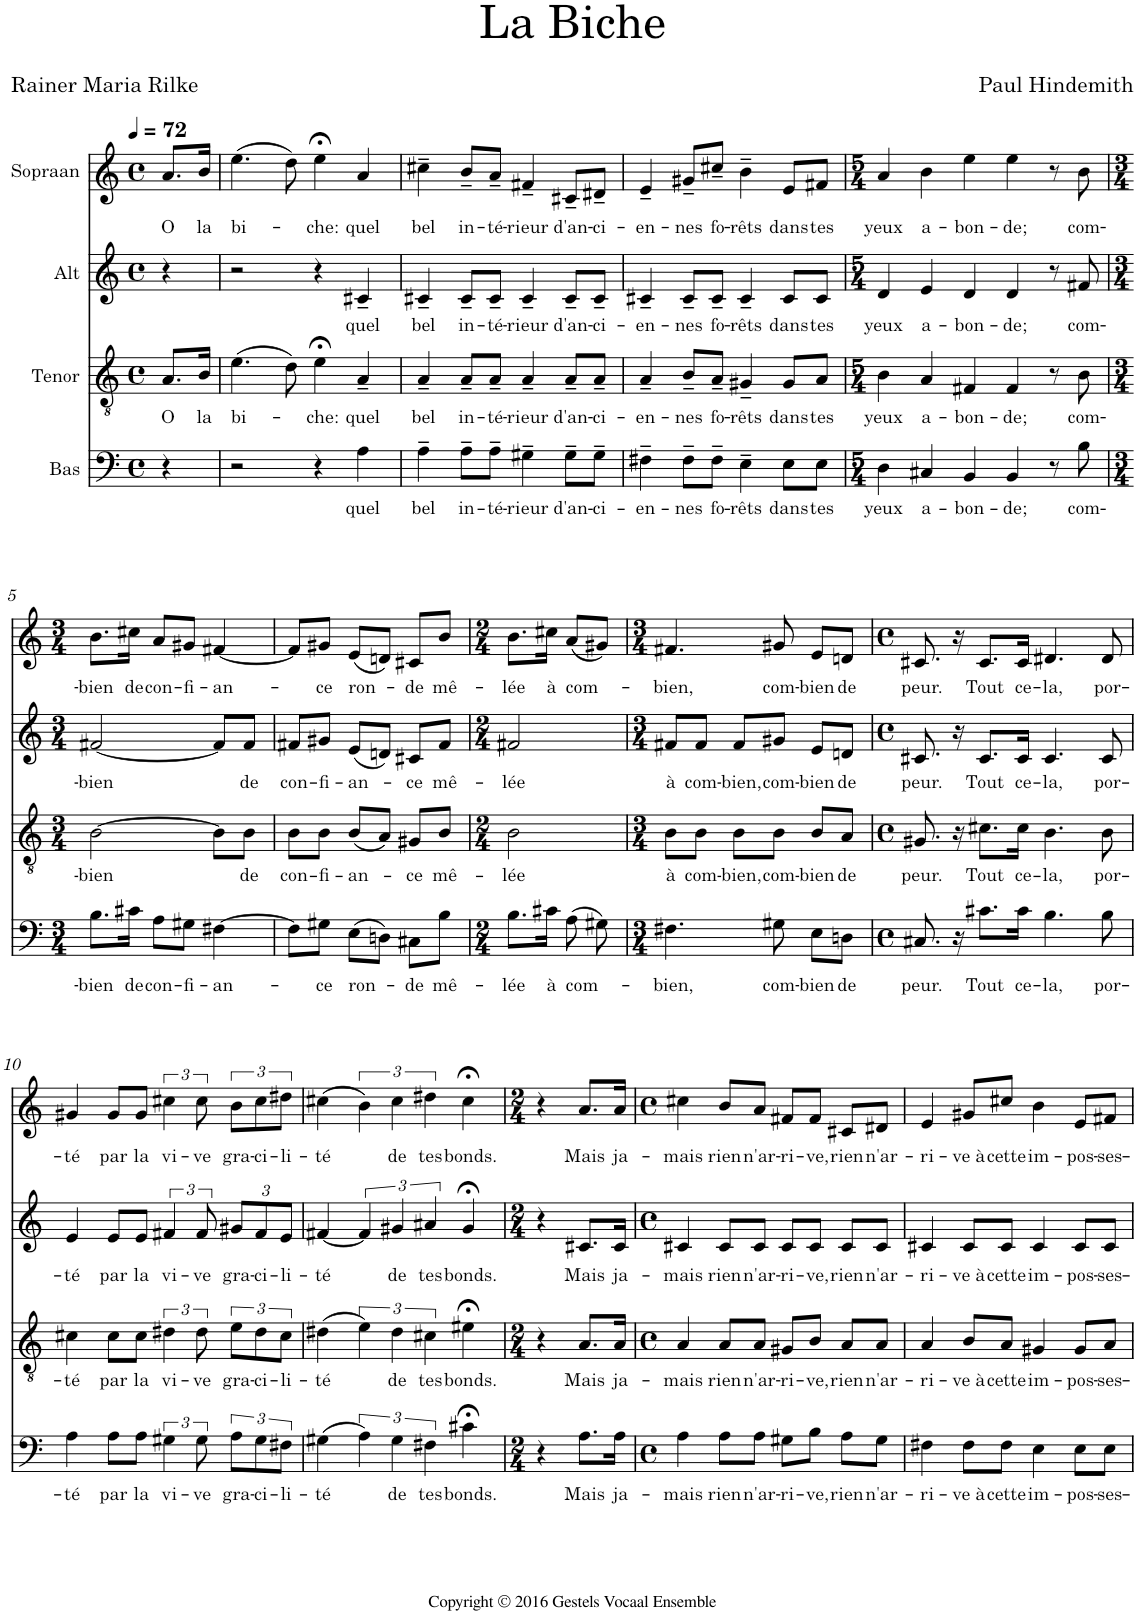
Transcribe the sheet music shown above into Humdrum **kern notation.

**kern	**text	**kern	**text	**kern	**text	**kern	**text
*part4	*part4	*part3	*part3	*part2	*part2	*part1	*part1
*staff4	*staff4	*staff3	*staff3	*staff2	*staff2	*staff1	*staff1
*I"Bas	*	*I"Tenor	*	*I"Alt	*	*I"Sopraan	*
*clefF4	*	*clefGv2	*	*clefG2	*	*clefG2	*
*k[]	*	*k[]	*	*k[]	*	*k[]	*
*M4/4	*	*M4/4	*	*M4/4	*	*M4/4	*
*met(c)	*	*met(c)	*	*met(c)	*	*met(c)	*
*MM72	*	*MM72	*	*MM72	*	*MM72	*
=	=	=	=	=	=	=	=
!	!	!	!LO:LY:b	!	!	!	!LO:LY:b
4r	.	8.A/L	O	4r	.	8.a/L	O
!	!	!	!LO:LY:b	!	!	!	!LO:LY:b
.	.	16B/Jk	la	.	.	16b/Jk	la
=1	=1	=1	=1	=1	=1	=1	=1
!	!	!	!LO:LY:b	!	!	!	!LO:LY:b
2r	.	(4.e\	bi-	2r	.	(4.ee\	bi-
.	.	8d\)	.	.	.	8dd\)	.
!	!	!	!LO:LY:b	!	!	!	!LO:LY:b
4r	.	4e;<\	-che:	4r	.	4ee;<\	-che:
!	!LO:LY:b	!	!LO:LY:b	!	!LO:LY:b	!	!LO:LY:b
4A\	quel	4A~/	quel	4c#X~/	quel	4a/	quel
=2	=2	=2	=2	=2	=2	=2	=2
!	!LO:LY:b	!	!LO:LY:b	!	!LO:LY:b	!	!LO:LY:b
4A~\	bel	4A~/	bel	4c#X~/	bel	4cc#X~\	bel
!	!LO:LY:b	!	!LO:LY:b	!	!LO:LY:b	!	!LO:LY:b
8A~\L	in-	8A~/L	in-	8c#~/L	in-	8b~/L	in-
!	!LO:LY:b	!	!LO:LY:b	!	!LO:LY:b	!	!LO:LY:b
8A~\J	-té-	8A~/J	-té-	8c#~/J	-té-	8a~/J	-té-
!	!LO:LY:b	!	!LO:LY:b	!	!LO:LY:b	!	!LO:LY:b
4G#X~\	-rieur	4A~/	-rieur	4c#~/	-rieur	4f#X~/	-rieur
!	!LO:LY:b	!	!LO:LY:b	!	!LO:LY:b	!	!LO:LY:b
8G#~\L	d'an-	8A~/L	d'an-	8c#~/L	d'an-	8c#X~/L	d'an-
!	!LO:LY:b	!	!LO:LY:b	!	!LO:LY:b	!	!LO:LY:b
8G#~\J	-ci-	8A~/J	-ci-	8c#~/J	-ci-	8d#X~/J	-ci-
=3	=3	=3	=3	=3	=3	=3	=3
!	!LO:LY:b	!	!LO:LY:b	!	!LO:LY:b	!	!LO:LY:b
4F#X~\	-en-	4A~/	-en-	4c#X~/	-en-	4e~/	-en-
!	!LO:LY:b	!	!LO:LY:b	!	!LO:LY:b	!	!LO:LY:b
8F#~\L	-nes	8B~/L	-nes	8c#~/L	-nes	8g#X~/L	-nes
!	!LO:LY:b	!	!LO:LY:b	!	!LO:LY:b	!	!LO:LY:b
8F#~\J	fo-	8A~/J	fo-	8c#~/J	fo-	8cc#X~/J	fo-
!	!LO:LY:b	!	!LO:LY:b	!	!LO:LY:b	!	!LO:LY:b
4E~\	-rêts	4G#X~/	-rêts	4c#~/	-rêts	4b~\	-rêts
!	!LO:LY:b	!	!LO:LY:b	!	!LO:LY:b	!	!LO:LY:b
8E\L	dans	8G#/L	dans	8c#/L	dans	8e/L	dans
!	!LO:LY:b	!	!LO:LY:b	!	!LO:LY:b	!	!LO:LY:b
8E\J	tes	8A/J	tes	8c#/J	tes	8f#X/J	tes
=4	=4	=4	=4	=4	=4	=4	=4
*M5/4	*	*M5/4	*	*M5/4	*	*M5/4	*
!	!LO:LY:b	!	!LO:LY:b	!	!LO:LY:b	!	!LO:LY:b
4D\	yeux	4B\	yeux	4d/	yeux	4a/	yeux
!	!LO:LY:b	!	!LO:LY:b	!	!LO:LY:b	!	!LO:LY:b
4C#X/	a-	4A/	a-	4e/	a-	4b\	a-
!	!LO:LY:b	!	!LO:LY:b	!	!LO:LY:b	!	!LO:LY:b
4BB/	-bon-	4F#X/	-bon-	4d/	-bon-	4ee\	-bon-
!	!LO:LY:b	!	!LO:LY:b	!	!LO:LY:b	!	!LO:LY:b
4BB/	-de;	4F#/	-de;	4d/	-de;	4ee\	-de;
8r	.	8r	.	8r	.	8r	.
!	!LO:LY:b	!	!LO:LY:b	!	!LO:LY:b	!	!LO:LY:b
8B\	com-	8B\	com-	8f#X/	com-	8b\	com-
!!LO:LB:g=z
=5	=5	=5	=5	=5	=5	=5	=5
*M3/4	*	*M3/4	*	*M3/4	*	*M3/4	*
!	!LO:LY:b	!	!LO:LY:b	!	!LO:LY:b	!	!LO:LY:b
8.B\L	-bien	[2B\	-bien	[2f#X/	-bien	8.b\L	-bien
!	!LO:LY:b	!	!	!	!	!	!LO:LY:b
16c#X\Jk	de	.	.	.	.	16cc#X\Jk	de
!	!LO:LY:b	!	!	!	!	!	!LO:LY:b
8A\L	con-	.	.	.	.	8a/L	con-
!	!LO:LY:b	!	!	!	!	!	!LO:LY:b
8G#X\J	-fi-	.	.	.	.	8g#X/J	-fi-
!	!LO:LY:b	!	!	!	!	!	!LO:LY:b
[4F#X\	-an-	8B\L]	.	8f#/L]	.	[4f#X/	-an-
!	!	!	!LO:LY:b	!	!LO:LY:b	!	!
.	.	8B\J	de	8f#/J	de	.	.
=6	=6	=6	=6	=6	=6	=6	=6
!	!	!	!LO:LY:b	!	!LO:LY:b	!	!
8F#\L]	.	8B\L	con-	8f#X/L	con-	8f#/L]	.
!	!LO:LY:b	!	!LO:LY:b	!	!LO:LY:b	!	!LO:LY:b
8G#X\J	-ce	8B\J	-fi-	8g#X/J	-fi-	8g#X/J	-ce
!	!LO:LY:b	!	!LO:LY:b	!	!LO:LY:b	!	!LO:LY:b
(8E\L	ron-	(8B/L	-an-	(8e/L	-an-	(8e/L	ron-
8Dn\J)	.	8A/J)	.	8dn/J)	.	8dn/J)	.
!	!LO:LY:b	!	!LO:LY:b	!	!LO:LY:b	!	!LO:LY:b
8C#X\L	-de	8G#X/L	-ce	8c#X/L	-ce	8c#X/L	-de
!	!LO:LY:b	!	!LO:LY:b	!	!LO:LY:b	!	!LO:LY:b
8B\J	mê-	8B/J	mê-	8f#/J	mê-	8b/J	mê-
=7	=7	=7	=7	=7	=7	=7	=7
*M2/4	*	*M2/4	*	*M2/4	*	*M2/4	*
!	!LO:LY:b	!	!LO:LY:b	!	!LO:LY:b	!	!LO:LY:b
8.B\L	-lée	2B\	-lée	2f#X/	-lée	8.b\L	-lée
!	!LO:LY:b	!	!	!	!	!	!LO:LY:b
16c#X\Jk	à	.	.	.	.	16cc#X\Jk	à
!	!LO:LY:b	!	!	!	!	!	!LO:LY:b
(8A\	com-	.	.	.	.	(8a/L	com-
8G#X\)	.	.	.	.	.	8g#X/J)	.
=8	=8	=8	=8	=8	=8	=8	=8
*M3/4	*	*M3/4	*	*M3/4	*	*M3/4	*
!	!LO:LY:b	!	!LO:LY:b	!	!LO:LY:b	!	!LO:LY:b
4.F#X\	-bien,	8B\L	à	8f#X/L	à	4.f#X/	-bien,
!	!	!	!LO:LY:b	!	!LO:LY:b	!	!
.	.	8B\J	com-	8f#/J	com-	.	.
!	!	!	!LO:LY:b	!	!LO:LY:b	!	!
.	.	8B\L	-bien,	8f#/L	-bien,	.	.
!	!LO:LY:b	!	!LO:LY:b	!	!LO:LY:b	!	!LO:LY:b
8G#X\	com-	8B\J	com-	8g#X/J	com-	8g#X/	com-
!	!LO:LY:b	!	!LO:LY:b	!	!LO:LY:b	!	!LO:LY:b
8E\L	-bien	8B/L	-bien	8e/L	-bien	8e/L	-bien
!	!LO:LY:b	!	!LO:LY:b	!	!LO:LY:b	!	!LO:LY:b
8Dn\J	de	8A/J	de	8dn/J	de	8dn/J	de
=9	=9	=9	=9	=9	=9	=9	=9
*M4/4	*	*M4/4	*	*M4/4	*	*M4/4	*
*met(c)	*	*met(c)	*	*met(c)	*	*met(c)	*
!	!LO:LY:b	!	!LO:LY:b	!	!LO:LY:b	!	!LO:LY:b
8.C#X/	peur.	8.G#X/	peur.	8.c#X/	peur.	8.c#X/	peur.
16r	.	16r	.	16r	.	16r	.
!	!LO:LY:b	!	!LO:LY:b	!	!LO:LY:b	!	!LO:LY:b
8.c#X\L	Tout	8.c#X\L	Tout	8.c#/L	Tout	8.c#/L	Tout
!	!LO:LY:b	!	!LO:LY:b	!	!LO:LY:b	!	!LO:LY:b
16c#\Jk	ce-	16c#\Jk	ce-	16c#/Jk	ce-	16c#/Jk	ce-
!	!LO:LY:b	!	!LO:LY:b	!	!LO:LY:b	!	!LO:LY:b
4.B\	-la,	4.B\	-la,	4.c#/	-la,	4.d#X/	-la,
!	!LO:LY:b	!	!LO:LY:b	!	!LO:LY:b	!	!LO:LY:b
8B\	por-	8B\	por-	8c#/	por-	8d#/	por-
!!LO:LB:g=z
=10	=10	=10	=10	=10	=10	=10	=10
!	!LO:LY:b	!	!LO:LY:b	!	!LO:LY:b	!	!LO:LY:b
4A\	-té	4c#X\	-té	4e/	-té	4g#X/	-té
!	!LO:LY:b	!	!LO:LY:b	!	!LO:LY:b	!	!LO:LY:b
8A\L	par	8c#\L	par	8e/L	par	8g#/L	par
!	!LO:LY:b	!	!LO:LY:b	!	!LO:LY:b	!	!LO:LY:b
8A\J	la	8c#\J	la	8e/J	la	8g#/J	la
!	!LO:LY:b	!	!LO:LY:b	!	!LO:LY:b	!	!LO:LY:b
6G#X\	vi-	6d#X\	vi-	6f#X/	vi-	6cc#X\	vi-
!	!LO:LY:b	!	!LO:LY:b	!	!LO:LY:b	!	!LO:LY:b
12G#\	-ve	12d#\	-ve	12f#/	-ve	12cc#\	-ve
!	!LO:LY:b	!	!LO:LY:b	!	!	!	!
*	*	*	*	*Xbrackettup	*	*	*
!	!	!	!	!	!LO:LY:b	!	!LO:LY:b
12A\L	gra-	12e\L	gra-	12g#X/L	gra-	12b\L	gra-
!	!LO:LY:b	!	!LO:LY:b	!	!LO:LY:b	!	!LO:LY:b
12G#\	-ci-	12d#\	-ci-	12f#/	-ci-	12cc#\	-ci-
!	!LO:LY:b	!	!LO:LY:b	!	!LO:LY:b	!	!LO:LY:b
12F#X\J	-li-	12c#\J	-li-	12e/J	-li-	12dd#X\J	-li-
=11	=11	=11	=11	=11	=11	=11	=11
!	!LO:LY:b	!	!LO:LY:b	!	!LO:LY:b	!	!LO:LY:b
(4G#X\	-té	(4d#X\	-té	[4f#X/	-té	(4cc#X\	-té
*	*	*	*	*brackettup	*	*	*
6A\)	.	6e\)	.	6f#/]	.	6b\)	.
!	!LO:LY:b	!	!LO:LY:b	!	!LO:LY:b	!	!LO:LY:b
6G#\	de	6d#\	de	6g#X/	de	6cc#\	de
!	!LO:LY:b	!	!LO:LY:b	!	!LO:LY:b	!	!LO:LY:b
6F#X\	tes	6c#X\	tes	6a#X/	tes	6dd#X\	tes
!	!LO:LY:b	!	!LO:LY:b	!	!LO:LY:b	!	!LO:LY:b
4c#X;<\	bonds.	4e#X;<\	bonds.	4g#;</	bonds.	4cc#;<\	bonds.
=12	=12	=12	=12	=12	=12	=12	=12
*M2/4	*	*M2/4	*	*M2/4	*	*M2/4	*
4r	.	4r	.	4r	.	4r	.
!	!LO:LY:b	!	!LO:LY:b	!	!LO:LY:b	!	!LO:LY:b
8.A\L	Mais	8.A/L	Mais	8.c#X/L	Mais	8.a/L	Mais
!	!LO:LY:b	!	!LO:LY:b	!	!LO:LY:b	!	!LO:LY:b
16A\Jk	ja-	16A/Jk	ja-	16c#/Jk	ja-	16a/Jk	ja-
=13	=13	=13	=13	=13	=13	=13	=13
*M4/4	*	*M4/4	*	*M4/4	*	*M4/4	*
*met(c)	*	*met(c)	*	*met(c)	*	*met(c)	*
!	!LO:LY:b	!	!LO:LY:b	!	!LO:LY:b	!	!LO:LY:b
4A\	-mais	4A/	-mais	4c#X/	-mais	4cc#X\	-mais
!	!LO:LY:b	!	!LO:LY:b	!	!LO:LY:b	!	!LO:LY:b
8A\L	rien	8A/L	rien	8c#/L	rien	8b/L	rien
!	!LO:LY:b	!	!LO:LY:b	!	!LO:LY:b	!	!LO:LY:b
8A\J	n'ar-	8A/J	n'ar-	8c#/J	n'ar-	8a/J	n'ar-
!	!LO:LY:b	!	!LO:LY:b	!	!LO:LY:b	!	!LO:LY:b
8G#X\L	-ri-	8G#X/L	-ri-	8c#/L	-ri-	8f#X/L	-ri-
!	!LO:LY:b	!	!LO:LY:b	!	!LO:LY:b	!	!LO:LY:b
8B\J	-ve,	8B/J	-ve,	8c#/J	-ve,	8f#/J	-ve,
!	!LO:LY:b	!	!LO:LY:b	!	!LO:LY:b	!	!LO:LY:b
8A\L	rien	8A/L	rien	8c#/L	rien	8c#X/L	rien
!	!LO:LY:b	!	!LO:LY:b	!	!LO:LY:b	!	!LO:LY:b
8G#\J	n'ar-	8A/J	n'ar-	8c#/J	n'ar-	8d#X/J	n'ar-
=14	=14	=14	=14	=14	=14	=14	=14
!	!LO:LY:b	!	!LO:LY:b	!	!LO:LY:b	!	!LO:LY:b
4F#X\	-ri-	4A/	-ri-	4c#X/	-ri-	4e/	-ri-
!	!LO:LY:b	!	!LO:LY:b	!	!LO:LY:b	!	!LO:LY:b
8F#\L	-ve à	8B/L	-ve à	8c#/L	-ve à	8g#X/L	-ve à
!	!LO:LY:b	!	!LO:LY:b	!	!LO:LY:b	!	!LO:LY:b
8F#\J	cette	8A/J	cette	8c#/J	cette	8cc#X/J	cette
!	!LO:LY:b	!	!LO:LY:b	!	!LO:LY:b	!	!LO:LY:b
4E\	im-	4G#X/	im-	4c#/	im-	4b\	im-
!	!LO:LY:b	!	!LO:LY:b	!	!LO:LY:b	!	!LO:LY:b
8E\L	-pos-	8G#/L	-pos-	8c#/L	-pos-	8e/L	-pos-
!	!LO:LY:b	!	!LO:LY:b	!	!LO:LY:b	!	!LO:LY:b
8E\J	-ses-	8A/J	-ses-	8c#/J	-ses-	8f#X/J	-ses-
=	=	=	=	=	=	=	=
*-	*-	*-	*-	*-	*-	*-	*-
